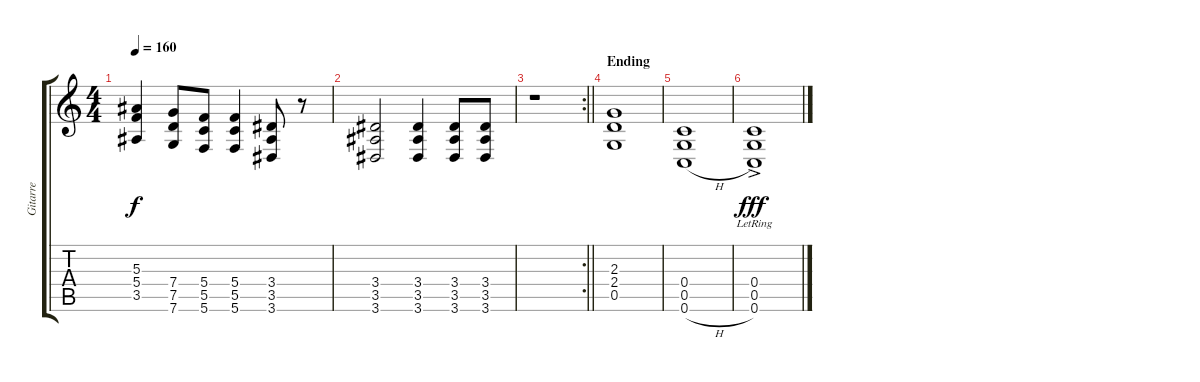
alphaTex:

\track ("Gitarre" "Gitarre") {instrument distortionguitar}
\staff {score tabs}
\tuning (D4 A3 F3 C3 G2 C2) {hide}
\ts (4 4)
\tempo 160
\clef g2
\ks c
(5.3 5.4 3.5).4{dy f} (7.4 7.5 7.6).8 (5.4 5.5 5.6).8 (5.4 5.5 5.6).4 (3.4 3.5 3.6).8 r.8 |
(3.4 3.5 3.6).2 (3.4 3.5 3.6).4 (3.4 3.5 3.6).8 (3.4 3.5 3.6).8 |
\rc 2
\barLineRight lightlight
r.1 |
\section ("" "Ending")
(2.3 2.4 0.5).1 |
(0.4 0.5 0.6{h}).1 |
(0.4 0.5{ac lr} 0.6).1{dy fff}
